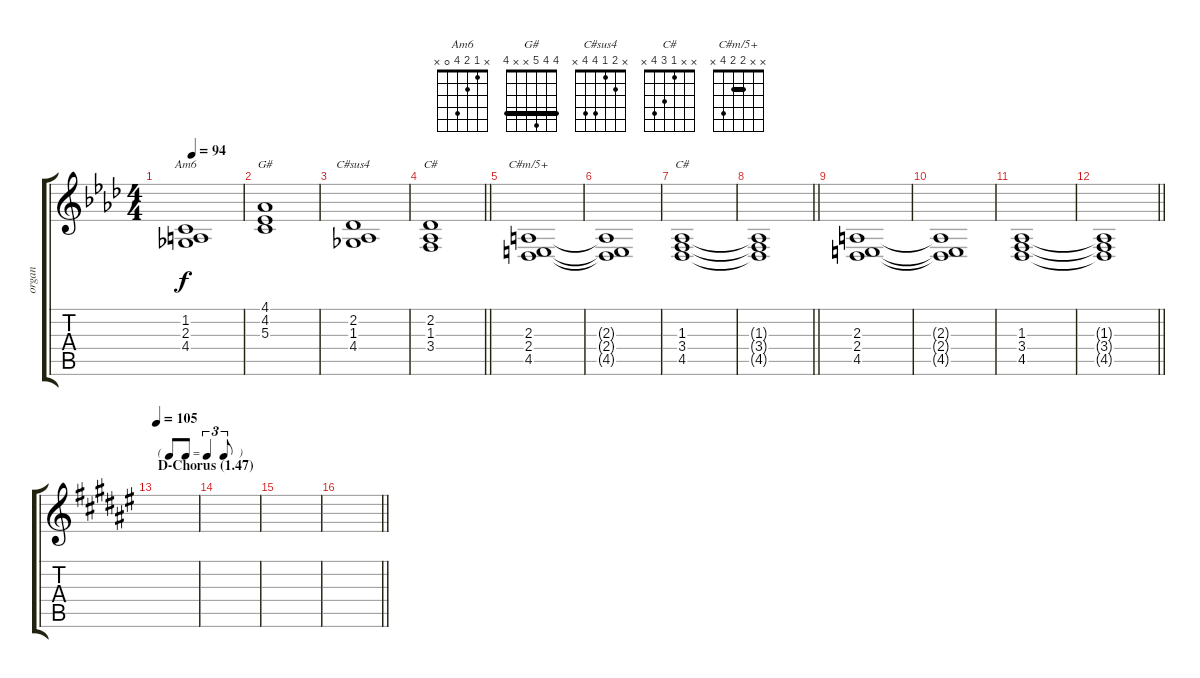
\track ("organ" "organ") {instrument drawbarorgan}
\staff {score tabs}
\tuning (E4 B3 G3 D3 A2 E2) {hide}
\chord ("Am6" x 1 2 4 0 x)
\chord ("G#" 4 4 5 x x 4) {barre 4}
\chord ("C#sus4" x 2 1 4 4 x)
\chord ("C#" x 2 1 3 4 x)
\chord ("C#m/5+" x x 2 2 4 x) {barre 2}
\chord ("C#" x x 1 3 4 x)
\ts (4 4)
\tempo 94
\clef g2
\ks ab
(1.2 2.3 4.4).1{ch "Am6" dy f} |
(4.1 4.2 5.3).1{ch "G#"} |
(2.2 1.3 4.4).1{ch "C#sus4"} |
\barLineRight lightlight
(2.2 1.3 3.4).1{ch "C#"} |
(2.3 2.4 4.5).1{ch "C#m/5+"} |
(2.3{t} 2.4{t} 4.5{t}).1 |
(1.3 3.4 4.5).1{ch "C#"} |
\barLineRight lightlight
(1.3{t} 3.4{t} 4.5{t}).1 |
(2.3 2.4 4.5).1 |
(2.3{t} 2.4{t} 4.5{t}).1 |
(1.3 3.4 4.5).1 |
\barLineRight lightlight
(1.3{t} 3.4{t} 4.5{t}).1 |
\tf triplet8th
\section ("" "D-Chorus (1.47)")
\tempo 105
\ks f#
|
\ks d#minor
|
|
\barLineRight lightlight
